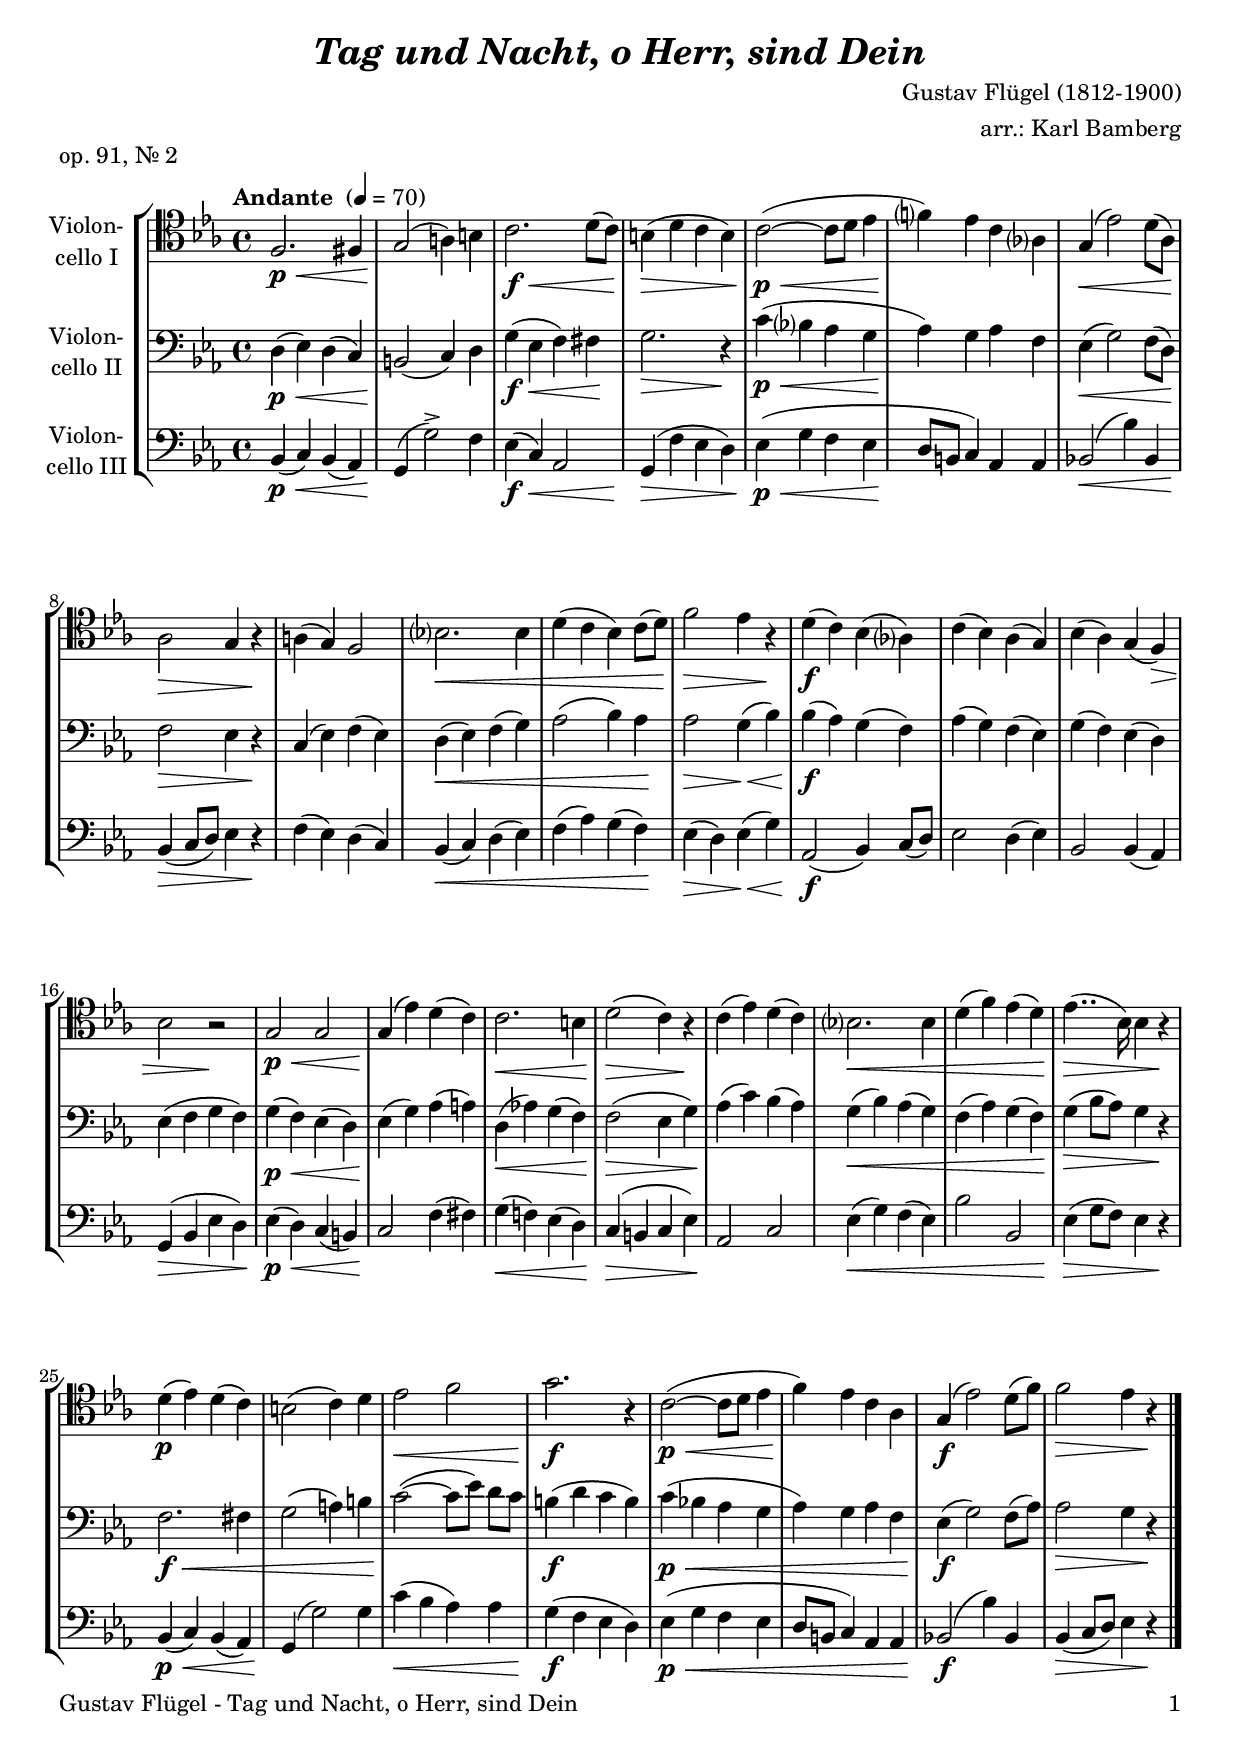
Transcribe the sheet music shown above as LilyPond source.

\version "2.18.2"
\include "deutsch.ly"
  
#(set-global-staff-size 20)

\header {
  title     = \markup \bold \italic "Tag und Nacht, o Herr, sind Dein"
  composer  = "Gustav Flügel (1812-1900)"
  arranger  = "arr.: Karl Bamberg"
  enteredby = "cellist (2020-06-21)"
  piece     = "op. 91, Nr. 2"
}

voiceconsts = {
  \key es \major
  \time 4/4
  \clef "bass"
%  \numericTimeSignature
  \compressFullBarRests
  % Set default beaming for all staves
%  \set Timing.beamExceptions = #'()
%  \set Timing.baseMoment     = #(ly:make-moment 1 4)
%  \set Timing.beatStructure  = #'(1 1 1)
  \tempo "Andante " 4=70
}

micl = "clarinet"
mifl = "flute"
miob = "oboe"
mifh = "french horn"
misx = "tenor sax"
mist = "string ensemble 1"
miba = "cello"

va = \relative c {
  \voiceconsts
  \clef "tenor"
  
  f2.\p\< fis4
  g2(\! a4) h
  c2.\f\< d8( c)
  h4(\!\> d c h)
  c2(~\!\p\< c8 d es4
  f?)\! es c as?

  g(\< es'2) d8( as)
  as2\!\> g4 r\!
  a( g) f2
  b?2.\< b4
  d( c b) c8( d)
  f2\!\> es4 r\!
  d(\f c) b( as?)

  c( b) as( g)
  b( as) g( f)\>
  b2 r\!
  g\p\< g
  g4(\! es') d( c)
  c2.\< h4
  d2(\!\> c4) r\!

  c( es) d( c)
  b?2.\< b4
  d( f) es( d)
  es4..(\!\> b16) b4 r\!
  d(\p es) d( c)
  h2(\! c4) d

  es2\< f
  g2.\!\f r4
  c,2(~\p\< c8 d es4
  f)\! es c as
  g(\f es'2) d8( f)
  f2\> es4 r\! \bar "|."
}

vb = \relative c {
  \voiceconsts

  d4(\p\< es) d( c)
  h2(\! c4) d
  g(\f\< es f) fis\!
  g2.\> r4\!
  c(\p\< b? as g
  as)\! g as f

  es(\< g2) f8( d)
  f2\!\> es4 r\!
  c( es) f( es)
  d(\< es) f( g)
  as2( b4) as\!
  as2\> g4(\!\< b)
  b(\!\f as) g( f)

  as( g) f( es)
  g( f) es( d)
  es( f g f)
  g(\p\< f) es( d)
  es(\! g) as( a)
  d,(\< as'!) g( f)

  f2(\!\> es4 g)
  as(\! c) b( as)
  g(\< b) as( g)
  f( as) g( f)\!
  g(\> b8 as) g4 r\!
  f2.\f\< fis4
  g2( a4) h

  c2(~\! c8 es) d[ c]
  h4(\f d c h)
  c(\p\< b! as g
  as) g as f
  es(\!\f g2) f8( as)
  as2\> g4 r\! \bar "|."
}

vc = \relative c {
  \voiceconsts

  b4(\p\< c) b( as)
  g(\! g'2)-> f4
  es(\f\< c) as2
  g4(\!\> f' es d)
  es(\!\p\< g f es
  d8\! h c4) as as

  b!2(\< b'4) b,
  b(\!\> c8 d) es4 r\!
  f( es) d( c)
  b(\< c) d( es)
  f( as) g( f)\!
  es(\> d) es(\!\< g)

  as,2(\!\f b4) c8( d)
  es2 d4( es)
  b2 b4( as)
  g(\> b es d)
  es(\!\p\< d) c( h)
  c2\! f4( fis)
  g(\< f!) es( d)

  c(\!\> h c es)
  as,2\! c
  es4(\< g) f( es)
  b'2 b,
  es4(\!\> g8 f) es4 r\!
  b(\p\< c) b( as)
  g(\! g'2) g4

  c(\< b as) as
  g(\!\f f es d)
  es(\p\< g f es
  d8 h c4) as as
  b!2(\!\f b'4) b,
  b(\> c8 d) es4 r\! \bar "|."
}


music = \new StaffGroup <<
      \new Staff {
	\set Staff.midiInstrument = \miba
	\set Staff.instrumentName = \markup \center-column { "Violon-" "cello I" }
	\transpose es es { \va }
      }

      \new Staff {
	\set Staff.midiInstrument = \miba
	\set Staff.instrumentName = \markup \center-column { "Violon-" "cello II" }
	\transpose es es { \vb }
      }

      \new Staff {
	\set Staff.midiInstrument = \miba
	\set Staff.instrumentName = \markup \center-column { "Violon-" "cello III" }
	\transpose es es { \vc }
      }
>>

\book {
   \paper {
    print-page-number = ##t
    print-first-page-number = ##t
    ragged-last-bottom = ##f
    oddHeaderMarkup = \markup \null
    evenHeaderMarkup = \markup \null
    oddFooterMarkup = \markup {
      \fill-line {
        \on-the-fly #print-page-number-check-first
        "Gustav Flügel - Tag und Nacht, o Herr, sind Dein" \fromproperty #'page:page-number-string
      }
    }
    evenFooterMarkup = \oddFooterMarkup
  } \score {
    \music
    \layout {}
  }

  \score {
    \unfoldRepeats \music

    \midi {
      \context {
        \Score
      }
    }
  }
}